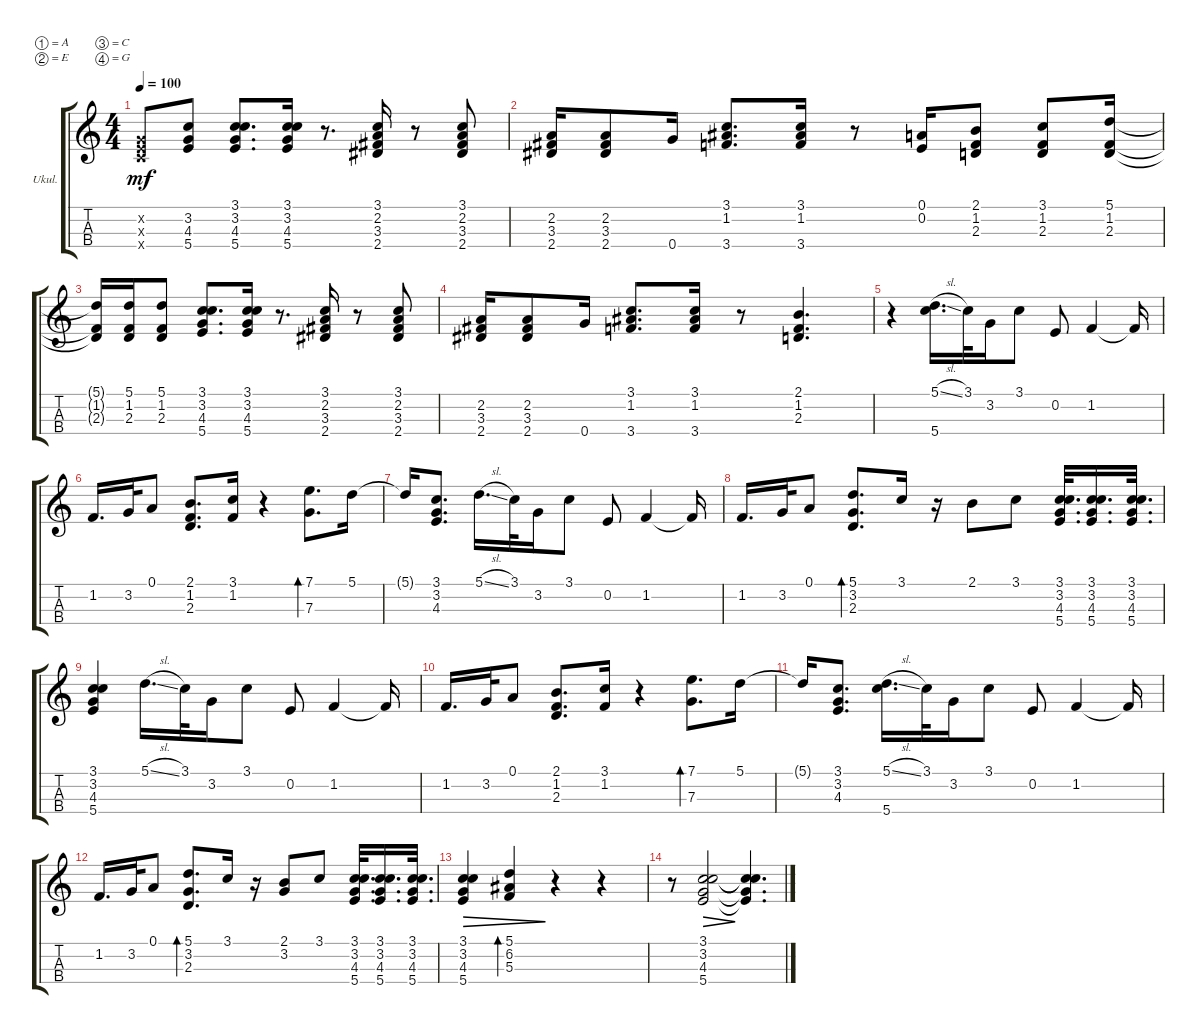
\defaultSystemsLayout 4
\bracketExtendMode groupsimilarinstruments
\firstSystemTrackNameOrientation horizontal
\otherSystemsTrackNameOrientation horizontal
\track ("Ukulele" "Ukul.") {instrument shamisen}
\staff {score tabs}
\tuning (A4 E4 C4 G4)
\ts (4 4)
\tempo 100
\clef g2
\scale
0.487395
\ks c
(0.2{x} 0.3{x} 0.4{x}).8{dy mf instrument shamisen} (5.4 4.3 3.2).8 (3.1 3.2 4.3 5.4).8{d} (3.1 3.2 4.3 5.4).16 r.8{d} (2.4 3.1 2.2 3.3).16 r.8 (3.1 2.2 2.4 3.3).8 |
\scale
0.256303 (2.2 3.3 2.4).16 (2.2 3.3 2.4).8 0.4.16 (3.1 1.2 3.4).8{d} (3.1 1.2 3.4).16 r.8 (0.1 0.2).16 (2.1 2.3 1.2).8 (2.3 1.2 3.1).8 (5.1 1.2 2.3).16 |
\scale
0.256303 (5.1{t} 1.2{t} 2.3{t}).16 (5.1 1.2 2.3).16 (5.1 1.2 2.3).8 (3.1 3.2 4.3 5.4).8{d} (3.1 3.2 4.3 5.4).16 r.8{d} (2.4 3.1 2.2 3.3).16 r.8 (3.1 2.2 2.4 3.3).8 |
\scale
0.333333 (2.2 3.3 2.4).16 (2.2 3.3 2.4).8 0.4.16 (3.1 1.2 3.4).8{d} (3.1 1.2 3.4).16 r.8 (2.1 2.3 1.2).4{d} |
\scale
0.333333 r.4 (5.1{sl} 5.4).16{d} 3.1.32 3.2.16 3.1.8 0.2.8 1.2.4 1.2{t}.16 |
\scale
0.333333 1.2.16{d} 3.2.32 0.1.8 (2.1 1.2 2.3).8{d} (3.1 1.2).16 r.4 (7.1 7.3).8{d bd 67} 5.1.16 |
\scale
0.333333 5.1{t}.16 (3.1 3.2 4.3).8{d} 5.1{sl}.16{d} 3.1.32 3.2.16 3.1.8 0.2.8 1.2.4 1.2{t}.16 |
\scale
0.333333 1.2.16{d} 3.2.32 0.1.8 (5.1 2.3 3.2).8{d bd 106} 3.1.16 r.16 2.1.8 3.1.8 (3.1 5.4 4.3 3.2).32{d} (3.1 3.2 4.3 5.4).16{d} (3.1 3.2 4.3 5.4).32{d} |
\scale
0.333333 (3.1 3.2 4.3 5.4).4 5.1{sl}.16{d} 3.1.32 3.2.16 3.1.8 0.2.8 1.2.4 1.2{t}.16 |
\scale
0.333333 1.2.16{d} 3.2.32 0.1.8 (2.1 1.2 2.3).8{d} (3.1 1.2).16 r.4 (7.1 7.3).8{d bd 67} 5.1.16 |
\scale
0.333333 5.1{t}.16 (3.1 3.2 4.3).8{d} (5.1{sl} 5.4).16{d} 3.1.32 3.2.16 3.1.8 0.2.8 1.2.4 1.2{t}.16 |
\scale
0.333333 1.2.16{d} 3.2.32 0.1.8 (5.1 2.3 3.2).8{d bd 106} 3.1.16 r.16 (2.1 3.2).8 3.1.8 (3.1 5.4 4.3 3.2).32{d} (3.1 3.2 4.3 5.4).16{d} (3.1 3.2 4.3 5.4).32{d} |
\scale
0.333333 (3.1 3.2 4.3 5.4).4{dec} (5.1 6.2 5.3).4{bd 143 dec} r.4 r.4 |
\scale
0.333333 r.8 (3.1 3.2 5.4 4.3).2{dec} (3.1{t} 3.2{t} 5.4{t} 4.3{t}).4{d} |
\scale
0.333333 |
\scale
0.333333
